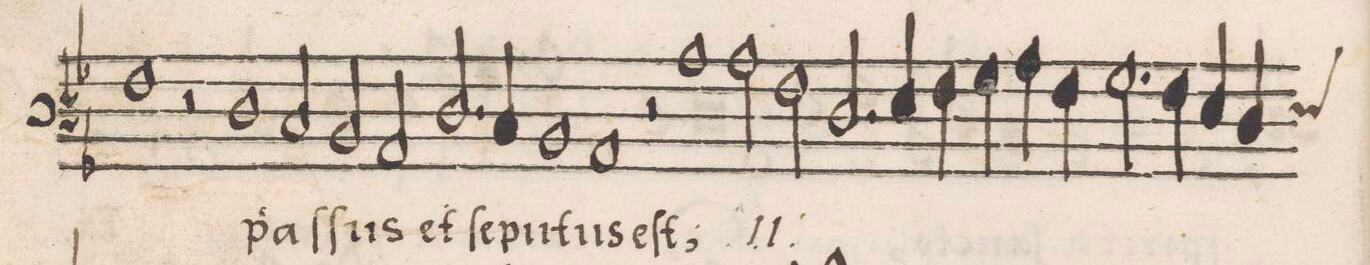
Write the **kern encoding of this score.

**kern	**text
*I"BASSVS	*
*clefF3	*
*k[b-]	*
*met(C|)	*
*M2/1	*
1A	.
2r	.
1F\	paſ-
=126-	=126-
2E/	-ſus
2D/	et
2C/	ſe-
=127-	=127-
2.F/	-pu-
4E/	-tus
1D	eſt,
=128-	=128-
1C	.
2r	.
*	*ij
1c\	paſ-
=129-	=129-
2c\	-ſus
2A\	et
2.F/	ſe-
=130-	=130-
4G/	.
4A\	.
4B-\	.
4c\	.
4A\	.
2.B-\	-pul-
=131-	=131-
4A\	.
4G/	.
*custos:G	*
4F/	.
*-	*-
